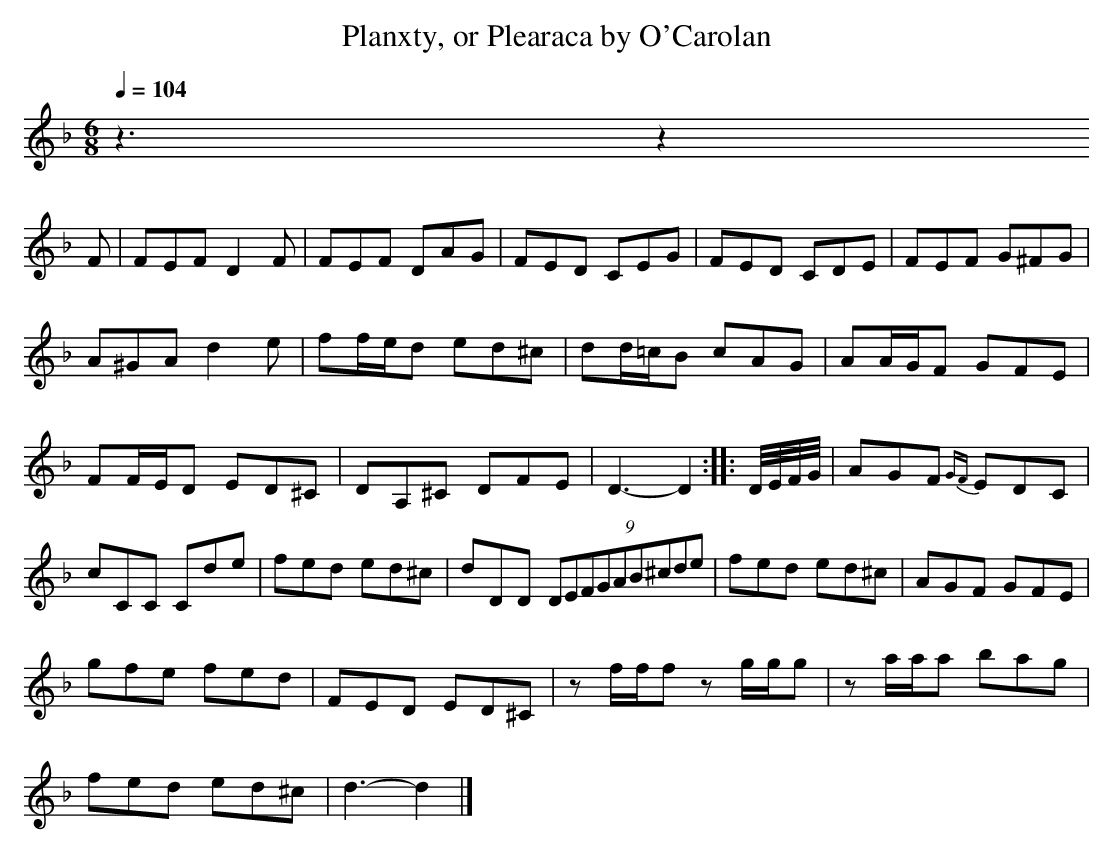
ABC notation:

X:1
T: Planxty, or Plearaca by O'Carolan
M: 6/8
L: 1/8
Q: 1/4=104
K: Dm % 1 flats
V:1
z3 z2
F | FEF D2F | FEF DAG | FED CEG | FED CDE | FEF G^FG |
A^GA d2e | ff/e/d ed^c | dd/=c/B cAG | AA/G/F GFE |
FF/E/D ED^C | DA,^C DFE | D3-D2 :: D/4E/4F/4G/4 | AGF {GF}EDC |
cCC Cde | fed ed^c | dDD (9DEFGAB^cde | fed ed^c | AGF GFE |
gfe fed | FED ED^C | zf/f/f zg/g/g | za/a/a bag |
fed ed^c | d3-d2 |]
